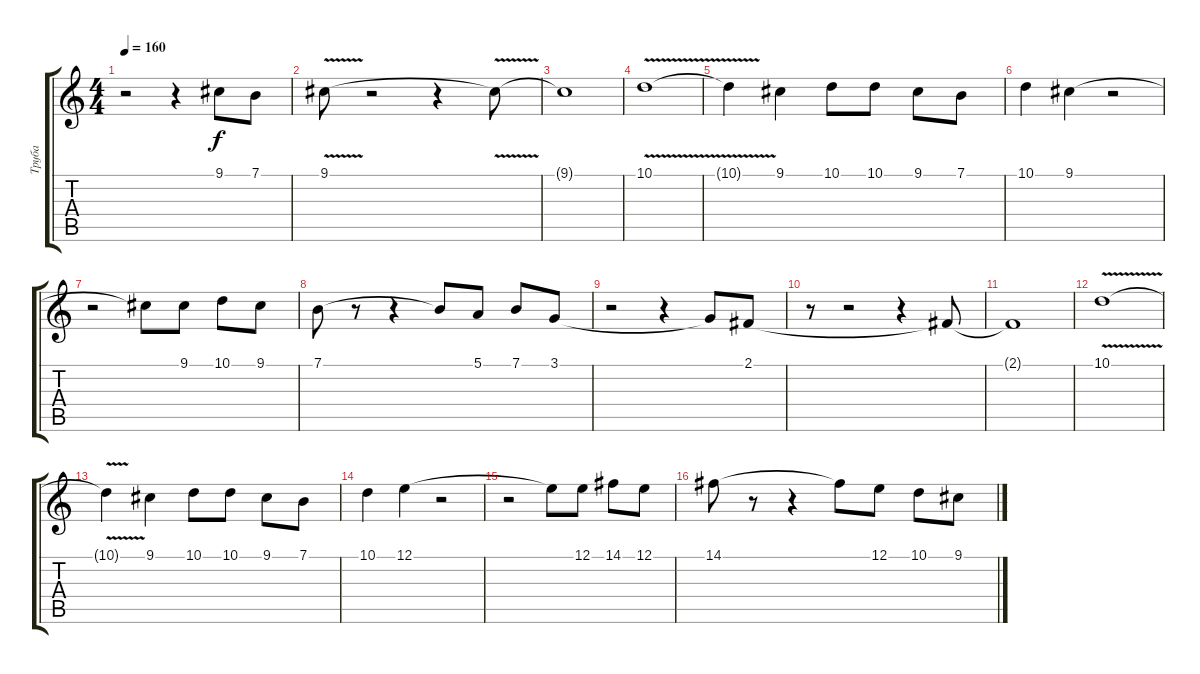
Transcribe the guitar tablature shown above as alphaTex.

\track ("Труба" "Труба") {instrument tuba}
\staff {score tabs}
\tuning (E4 B3 G3 D3 A2 E2) {hide}
\ts (4 4)
\tempo 160
\clef g2
\ks c
r.2{dy f} r.4 9.1{t}.8 7.1.8 |
9.1{v}.8 r.2 r.4 9.1{t}.8 |
9.1{t}.1 |
10.1{v}.1 |
10.1{t}.4 9.1.4 10.1.8 10.1.8 9.1.8 7.1.8 |
10.1.4 9.1.4 r.2 |
r.2 9.1{t}.8 9.1.8 10.1.8 9.1.8 |
7.1.8 r.8 r.4 7.1{t}.8 5.1.8 7.1.8 3.1.8 |
r.2 r.4 3.1{t}.8 2.1.8 |
r.8 r.2 r.4 2.1{t}.8 |
2.1{t}.1 |
10.1{v}.1 |
10.1{t}.4 9.1.4 10.1.8 10.1.8 9.1.8 7.1.8 |
10.1.4 12.1.4 r.2 |
r.2 12.1{t}.8 12.1.8 14.1.8 12.1.8 |
14.1.8 r.8 r.4 14.1{t}.8 12.1.8 10.1.8 9.1.8
